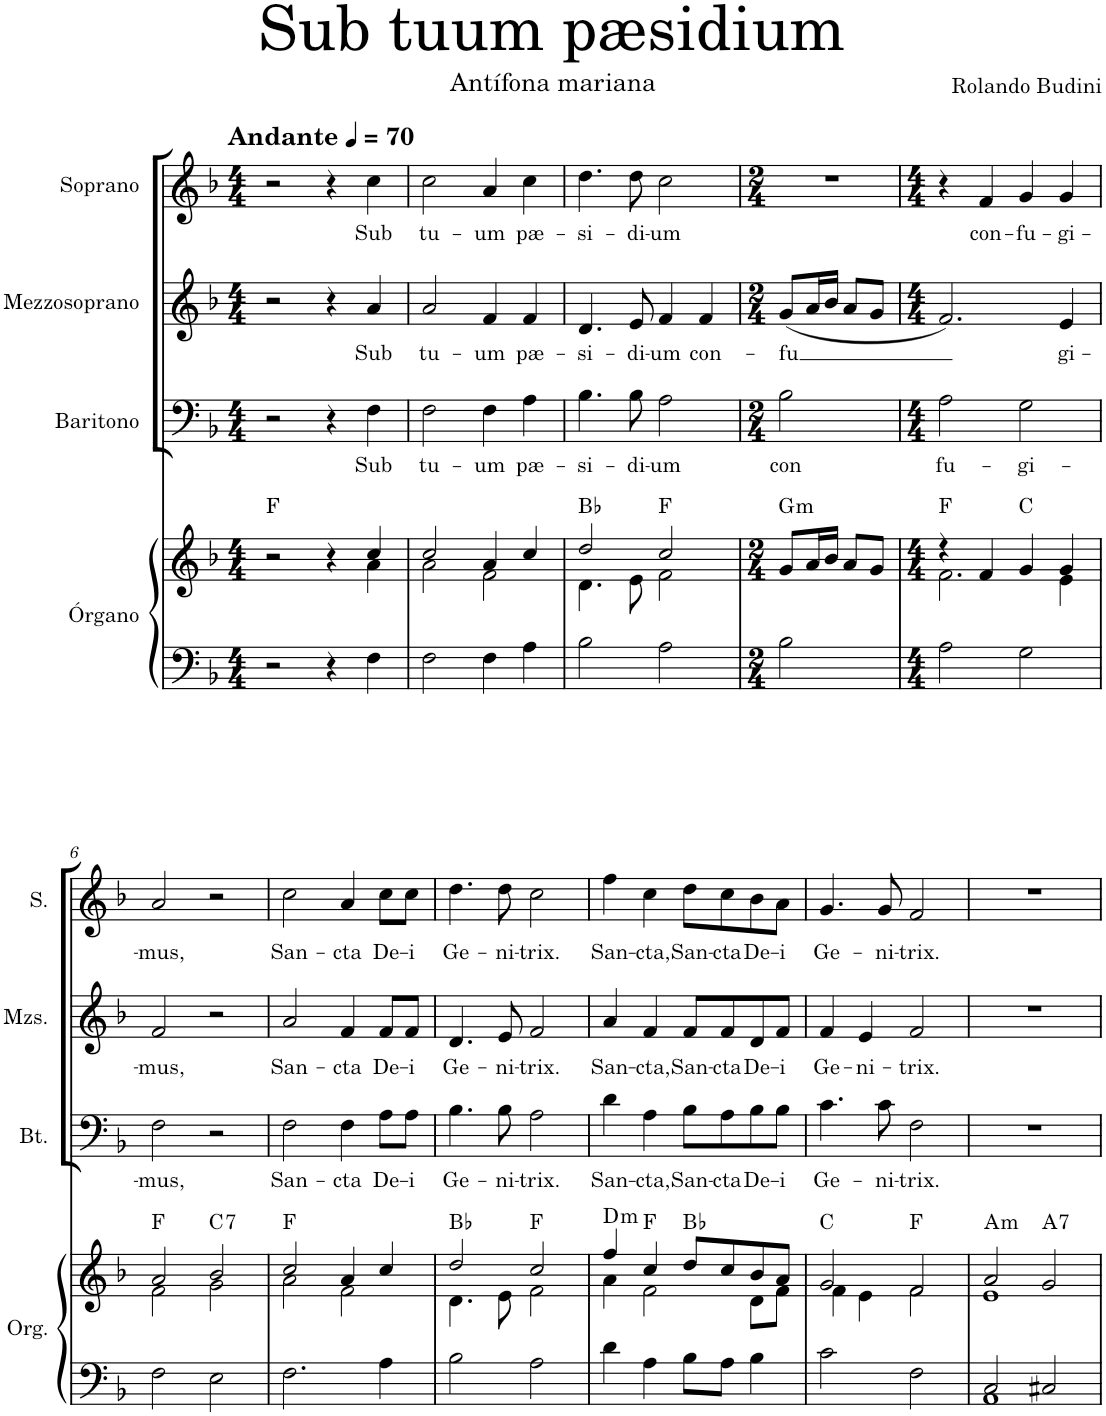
**kern	**kern	**harte	**kern	**text	**kern	**text	**kern	**text	**harte
*part4	*part4	*part4	*part3	*part3	*part2	*part2	*part1	*part1	*part1
*staff5	*staff4	*	*staff3	*staff3	*staff2	*staff2	*staff1	*staff1	*
*I"Órgano	*	*	*I"Baritono	*	*I"Mezzosoprano	*	*I"Soprano	*	*
*	*	*	*I'Bt.	*	*I'Mzs.	*	*I'S.	*	*
*clefF4	*clefG2	*	*clefF4	*	*clefG2	*	*clefG2	*	*
*k[b-]	*k[b-]	*	*k[b-]	*	*k[b-]	*	*k[b-]	*	*
*M4/4	*M4/4	*	*M4/4	*	*M4/4	*	*M4/4	*	*
*MM70	*MM70	*	*MM70	*	*MM70	*	*MM70	*	*
=1	=1	=1	=1	=1	=1	=1	=1	=1	=1
*	*^	*	*	*	*	*	*	*	*
!	!	!	!	!	!	!	!	!LO:TX:a:B:t=Andante	!	!
2r	2r	2.ryy	F:maj	2r	.	2r	.	2r	.	F:maj
4r	4r	.	.	4r	.	4r	.	4r	.	.
!	!	!	!	!	!LO:LY:b	!	!LO:LY:b	!	!LO:LY:b	!
4F\	4cc/	4a\	.	4F\	Sub	4a/	Sub	4cc\	Sub	.
=2	=2	=2	=2	=2	=2	=2	=2	=2	=2	=2
!	!	!	!	!	!LO:LY:b	!	!LO:LY:b	!	!LO:LY:b	!
2F\	2cc/	2a\	.	2F\	tu-	2a/	tu-	2cc\	tu-	.
!	!	!	!	!	!LO:LY:b	!	!LO:LY:b	!	!LO:LY:b	!
4F\	4a/	2f\	.	4F\	-um	4f/	-um	4a/	-um	.
!	!	!	!	!	!LO:LY:b	!	!LO:LY:b	!	!LO:LY:b	!
4A\	4cc/	.	.	4A\	pæ-	4f/	pæ-	4cc\	pæ-	.
=3	=3	=3	=3	=3	=3	=3	=3	=3	=3	=3
!	!	!	!	!	!LO:LY:b	!	!LO:LY:b	!	!LO:LY:b	!
2B-\	2dd/	4.d\	Bb:maj	4.B-\	-si-	4.d/	-si-	4.dd\	-si-	Bb:maj
!	!	!	!	!	!LO:LY:b	!	!LO:LY:b	!	!LO:LY:b	!
.	.	8e\	.	8B-\	-di-	8e/	-di-	8dd\	-di-	.
!	!	!	!	!	!LO:LY:b	!	!LO:LY:b	!	!LO:LY:b	!
2A\	2cc/	2f\	F:maj	2A\	-um	4f/	-um	2cc\	-um	F:maj
!	!	!	!	!	!	!	!LO:LY:b	!	!	!
.	.	.	.	.	.	4f/	con-	.	.	.
*	*v	*v	*	*	*	*	*	*	*	*
=4	=4	=4	=4	=4	=4	=4	=4	=4	=4
*M2/4	*M2/4	*	*M2/4	*	*M2/4	*	*M2/4	*	*
!	!	!LO:H:kt=m	!	!LO:LY:b	!	!LO:LY:b	!	!	!LO:H:kt=m
2B-\	8g/L	G:min	2B-\	con	(8g/L	-fu	2r	.	G:min
.	16a/L	.	.	.	16a/L	.	.	.	.
.	16b-/JJ	.	.	.	16b-/JJ	.	.	.	.
.	8a/L	.	.	.	8a/L	.	.	.	.
.	8g/J	.	.	.	8g/J	.	.	.	.
=5	=5	=5	=5	=5	=5	=5	=5	=5	=5
*M4/4	*M4/4	*	*M4/4	*	*M4/4	*	*M4/4	*	*
*	*^	*	*	*	*	*	*	*	*
!	!	!	!	!	!LO:LY:b	!	!	!	!	!
2A\	4r	2.f\	F:maj	2A\	-fu-	2.f/)	.	4r	.	F:maj
!	!	!	!	!	!	!	!	!	!LO:LY:b	!
.	4f/	.	.	.	.	.	.	4f/	con-	.
!	!	!	!	!	!LO:LY:b	!	!	!	!LO:LY:b	!
2G\	4g/	.	C:maj	2G\	gi-	.	.	4g/	-fu-	C:maj
!	!	!	!	!	!	!	!LO:LY:b	!	!LO:LY:b	!
.	4g/	4e\	.	.	.	4e/	gi-	4g/	-gi-	.
!!LO:LB:g=z
=6	=6	=6	=6	=6	=6	=6	=6	=6	=6	=6
!	!	!	!	!	!LO:LY:b	!	!LO:LY:b	!	!LO:LY:b	!
2F\	2a/	2f\	F:maj	2F\	-mus,	2f/	-mus,	2a/	-mus,	F:maj
!	!	!	!LO:H:kt=7	!	!	!	!	!	!	!LO:H:kt=7
2E\	2b-/	2g\	C:7	2r	.	2r	.	2r	.	C:7
=7	=7	=7	=7	=7	=7	=7	=7	=7	=7	=7
!	!	!	!	!	!LO:LY:b	!	!LO:LY:b	!	!LO:LY:b	!
2.F\	2cc/	2a\	F:maj	2F\	San-	2a/	San-	2cc\	San-	F:maj
!	!	!	!	!	!LO:LY:b	!	!LO:LY:b	!	!LO:LY:b	!
.	4a/	2f\	.	4F\	-cta	4f/	-cta	4a/	-cta	.
!	!	!	!	!	!LO:LY:b	!	!LO:LY:b	!	!LO:LY:b	!
4A\	4cc/	.	.	8A\L	De-	8f/L	De-	8cc\L	De-	.
!	!	!	!	!	!LO:LY:b	!	!LO:LY:b	!	!LO:LY:b	!
.	.	.	.	8A\J	-i	8f/J	-i	8cc\J	-i	.
=8	=8	=8	=8	=8	=8	=8	=8	=8	=8	=8
!	!	!	!	!	!LO:LY:b	!	!LO:LY:b	!	!LO:LY:b	!
2B-\	2dd/	4.d\	Bb:maj	4.B-\	Ge-	4.d/	Ge-	4.dd\	Ge-	Bb:maj
!	!	!	!	!	!LO:LY:b	!	!LO:LY:b	!	!LO:LY:b	!
.	.	8e\	.	8B-\	-ni-	8e/	-ni-	8dd\	-ni-	.
!	!	!	!	!	!LO:LY:b	!	!LO:LY:b	!	!LO:LY:b	!
2A\	2cc/	2f\	F:maj	2A\	-trix.	2f/	-trix.	2cc\	-trix.	F:maj
=9	=9	=9	=9	=9	=9	=9	=9	=9	=9	=9
!	!	!	!LO:H:kt=m	!	!LO:LY:b	!	!LO:LY:b	!	!LO:LY:b	!LO:H:kt=m
4d\	4ff/	4a\	D:min	4d\	San-	4a/	San-	4ff\	San-	D:min
!	!	!	!	!	!LO:LY:b	!	!LO:LY:b	!	!LO:LY:b	!
4A\	4cc/	2f\	F:maj	4A\	-cta,	4f/	-cta,	4cc\	-cta,	F:maj
!	!	!	!	!	!LO:LY:b	!	!LO:LY:b	!	!LO:LY:b	!
8B-\L	8dd/L	.	Bb:maj	8B-\L	San-	8f/L	San-	8dd\L	San-	Bb:maj
!	!	!	!	!	!LO:LY:b	!	!LO:LY:b	!	!LO:LY:b	!
8A\J	8cc/	.	.	8A\	-cta	8f/	-cta	8cc\	-cta	.
!	!	!	!	!	!LO:LY:b	!	!LO:LY:b	!	!LO:LY:b	!
4B-\	8b-/	8d\L	.	8B-\	De-	8d/	De-	8b-\	De-	.
!	!	!	!	!	!LO:LY:b	!	!LO:LY:b	!	!LO:LY:b	!
.	8a/J	8f\J	.	8B-\J	-i	8f/J	-i	8a\J	-i	.
=10	=10	=10	=10	=10	=10	=10	=10	=10	=10	=10
!	!	!	!	!	!LO:LY:b	!	!LO:LY:b	!	!LO:LY:b	!
2c\	2g/	4f\	C:maj	4.c\	Ge-	4f/	Ge-	4.g/	Ge-	C:maj
!	!	!	!	!	!	!	!LO:LY:b	!	!	!
.	.	4e\	.	.	.	4e/	-ni-	.	.	.
!	!	!	!	!	!LO:LY:b	!	!	!	!LO:LY:b	!
.	.	.	.	8c\	-ni-	.	.	8g/	-ni-	.
!	!	!	!	!	!LO:LY:b	!	!LO:LY:b	!	!LO:LY:b	!
2F\	2f/	2f\	F:maj	2F\	-trix.	2f/	-trix.	2f/	-trix.	F:maj
=11	=11	=11	=11	=11	=11	=11	=11	=11	=11	=11
*^	*	*	*	*	*	*	*	*	*	*
!	!	!	!	!LO:H:kt=m	!	!	!	!	!	!	!LO:H:kt=m
*	*	*	*	*	*	*	*	*	*^	*	*
2C/	1AA	2a/	1e	A:min	1r	.	1r	.	1r	2ryy	.	A:min
!	!	!	!	!LO:H:kt=7	!	!	!	!	!	!	!	!LO:H:kt=7
2C#X/	.	2g/	.	A:7	.	.	.	.	.	2ryy	.	A:7
*v	*v	*	*	*	*	*	*	*	*v	*v	*	*
*	*v	*v	*	*	*	*	*	*	*	*
=	=	=	=	=	=	=	=	=	=
*-	*-	*-	*-	*-	*-	*-	*-	*-	*-
